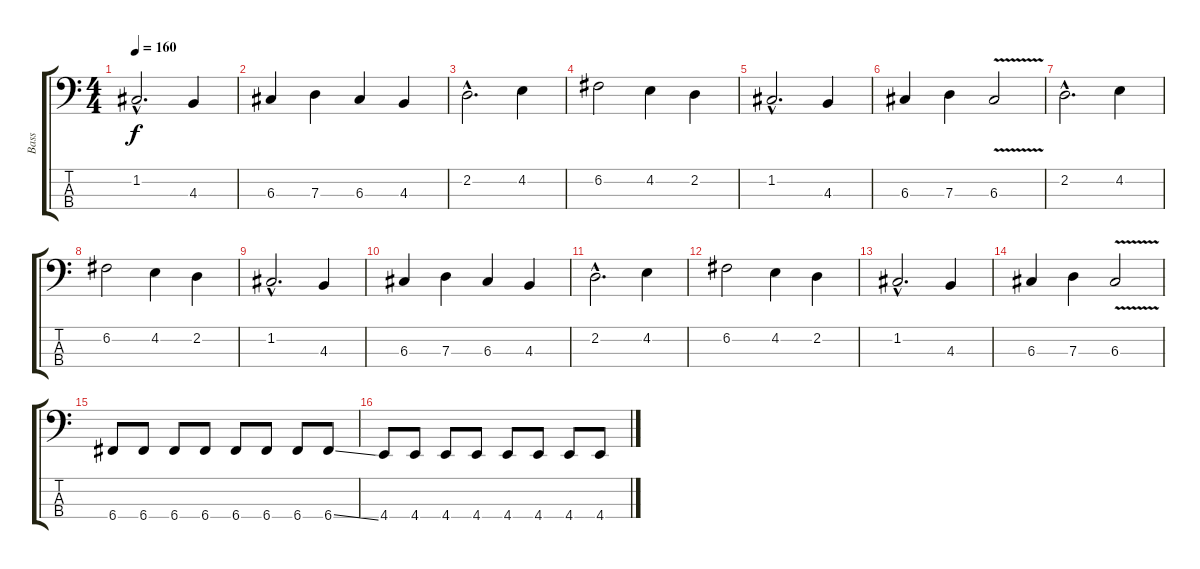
\track ("Bass" "Bass") {instrument electricbasspick}
\staff {score tabs}
\tuning (F2 C2 G1 C1) {hide}
\ts (4 4)
\tempo 160
\clef f4
\ks c
1.2{hac}.2{d dy f} 4.3.4 |
6.3.4 7.3.4 6.3.4 4.3.4 |
2.2{hac}.2{d} 4.2.4 |
6.2.2 4.2.4 2.2.4 |
1.2{hac}.2{d} 4.3.4 |
6.3.4 7.3.4 6.3{v}.2 |
2.2{hac}.2{d} 4.2.4 |
6.2.2 4.2.4 2.2.4 |
1.2{hac}.2{d} 4.3.4 |
6.3.4 7.3.4 6.3.4 4.3.4 |
2.2{hac}.2{d} 4.2.4 |
6.2.2 4.2.4 2.2.4 |
1.2{hac}.2{d} 4.3.4 |
6.3.4 7.3.4 6.3{v}.2 |
6.4.8 6.4.8 6.4.8 6.4.8 6.4.8 6.4.8 6.4.8 6.4{ss}.8 |
4.4.8 4.4.8 4.4.8 4.4.8 4.4.8 4.4.8 4.4.8 4.4{ss}.8
